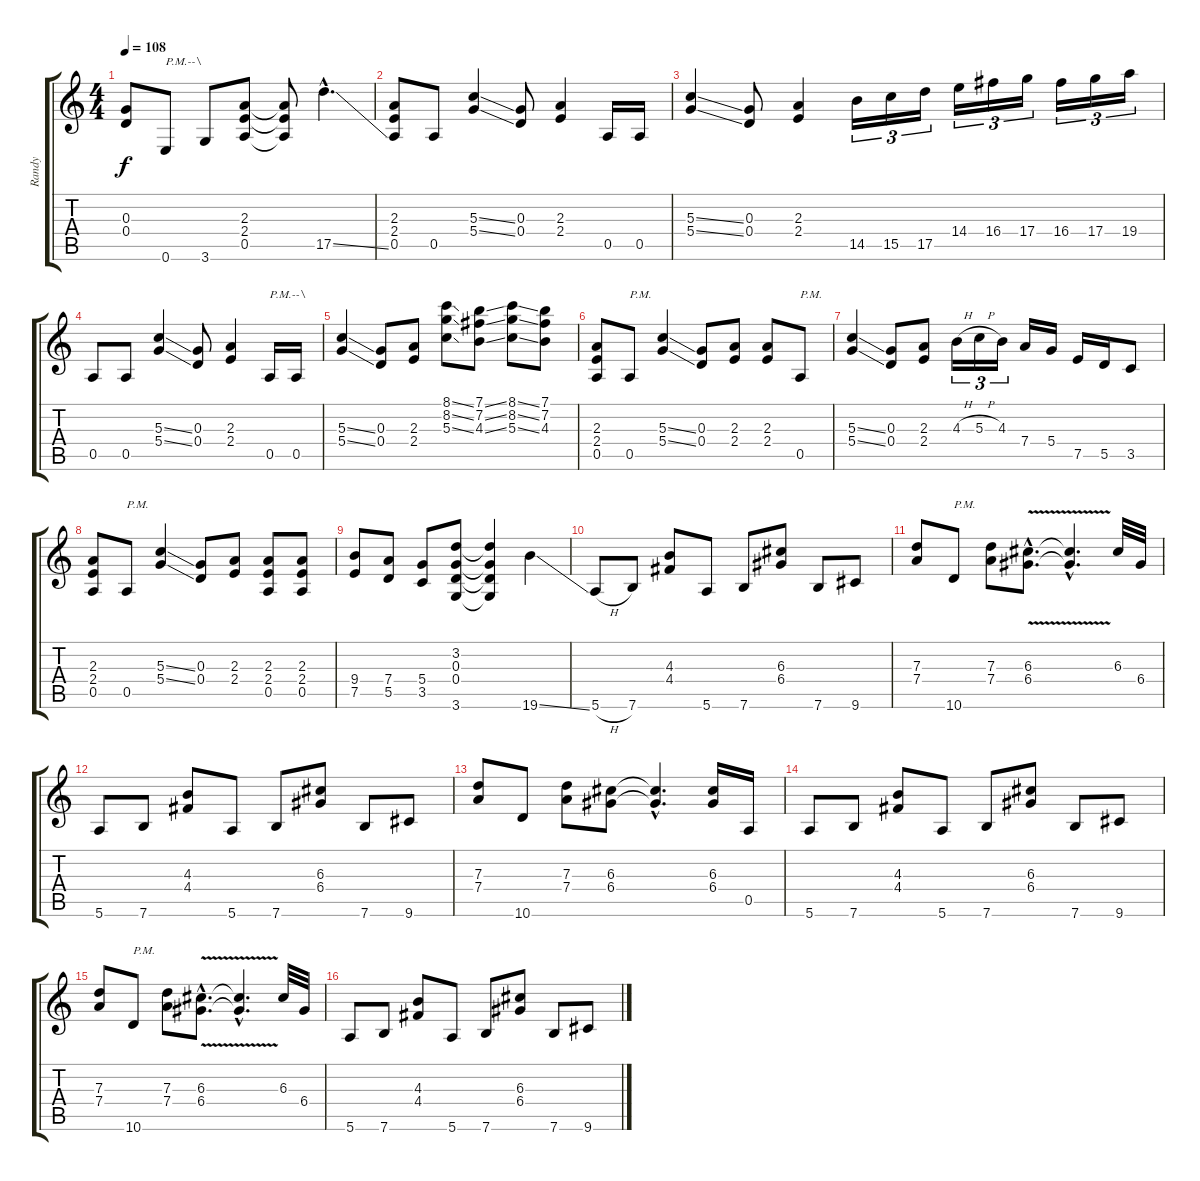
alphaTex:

\track ("Randy" "Randy") {instrument overdrivenguitar}
\staff {score tabs}
\tuning (E4 B3 G3 D3 A2 E2) {hide}
\ts (4 4)
\tempo 108
\clef g2
\ks c
(0.3 0.4).8{dy f} 0.6.8{txt "P.M.--\\"} 3.6.8 (2.3 2.4 0.5).8 (2.3{t} 2.4{t} 0.5{t}).8 17.5{ss hac}.4{d} |
(2.3 2.4 0.5).8 0.5.8 (5.3{ss} 5.4{ss}).4 (0.3 0.4).8 (2.3 2.4).4 0.5.16 0.5.16 |
(5.3{ss} 5.4{ss}).4 (0.3 0.4).8 (2.3 2.4).4 14.5.16{tu (3 2)} 15.5.16{tu (3 2)} 17.5.16{tu (3 2)} 14.4.16{tu (3 2)} 16.4.16{tu (3 2)} 17.4.16{tu (3 2)} 16.4.16{tu (3 2)} 17.4.16{tu (3 2)} 19.4.16{tu (3 2)} |
0.5.8 0.5.8 (5.3{ss} 5.4{ss}).4 (0.3 0.4).8 (2.3 2.4).4 0.5.16{txt "P.M.--\\"} 0.5.16 |
(5.3{ss} 5.4{ss}).4 (0.3 0.4).8 (2.3 2.4).8 (8.1{ss} 8.2{ss} 5.3{ss}).8 (7.1{ss} 7.2{ss} 4.3{ss}).8 (8.1{ss} 8.2{ss} 5.3{ss}).8 (7.1 7.2 4.3).8 |
(2.3 2.4 0.5).8 0.5.8{txt "P.M."} (5.3{ss} 5.4{ss}).4 (0.3 0.4).8 (2.3 2.4).8 (2.3 2.4).8 0.5.8{txt "P.M."} |
(5.3{ss} 5.4{ss}).4 (0.3 0.4).8 (2.3 2.4).8 4.3{h}.16{tu (3 2)} 5.3{h}.16{tu (3 2)} 4.3.16{tu (3 2)} 7.4.16 5.4.16 7.5.16 5.5.16 3.5.8 |
(2.3 2.4 0.5).8 0.5.8{txt "P.M."} (5.3{ss} 5.4{ss}).4 (0.3 0.4).8 (2.3 2.4).8 (2.3 2.4 0.5).8 (2.3 2.4 0.5).8 |
(9.4 7.5).8 (7.4 5.5).8 (5.4 3.5).8 (3.2 0.3 0.4 3.6).8 (3.2{t} 0.3{t} 0.4{t} 3.6{t}).4 19.6{ss}.4 |
5.6{h}.8 7.6.8 (4.3 4.4).8 5.6.8 7.6.8 (6.3 6.4).8 7.6.8 9.6.8 |
(7.3 7.4).8 10.6.8{txt "P.M."} (7.3 7.4).8 (6.3{v hac} 6.4{v hac}).8{d} (6.3{hac t} 6.4{hac t}).4{d} 6.3.32 6.4.32 |
5.6.8 7.6.8 (4.3 4.4).8 5.6.8 7.6.8 (6.3 6.4).8 7.6.8 9.6.8 |
(7.3 7.4).8 10.6.8 (7.3 7.4).8 (6.3 6.4).8 (6.3{hac t} 6.4{hac t}).4{d} (6.3 6.4).16 0.5.16 |
5.6.8 7.6.8 (4.3 4.4).8 5.6.8 7.6.8 (6.3 6.4).8 7.6.8 9.6.8 |
(7.3 7.4).8 10.6.8{txt "P.M."} (7.3 7.4).8 (6.3{v hac} 6.4{v hac}).8{d} (6.3{hac t} 6.4{hac t}).4{d} 6.3.32 6.4.32 |
5.6.8 7.6.8 (4.3 4.4).8 5.6.8 7.6.8 (6.3 6.4).8 7.6.8 9.6.8
